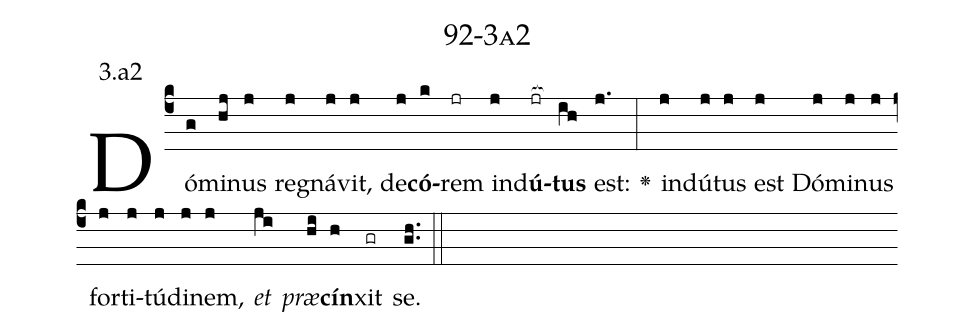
name: 92-3a2;
annotation: 3.a2;
%%
(c4)Dó(g)mi(hj)nus(j) re(j)gná(j)vit,(j) de(j)<b>có</b>(k)rem(jr) ind(j)<b>ú</b>(jr[ocb:1{])<b>tus</b>(ih[ocb:0}]) est:(j.) <v>\greheightstar</v>(:) ind(j)ú(j)tus(j) est(j) Dó(j)mi(j)nus(j) for(j)ti(j)tú(j)di(j)nem,(j) <i>et</i>(ji) <i>præ</i>(hi)<b>cín</b>(h)xit(gr) se.(gh..) (::)


%E(j) u(j) o(ji) u(hi) a(h) e.(gh..) (::)
